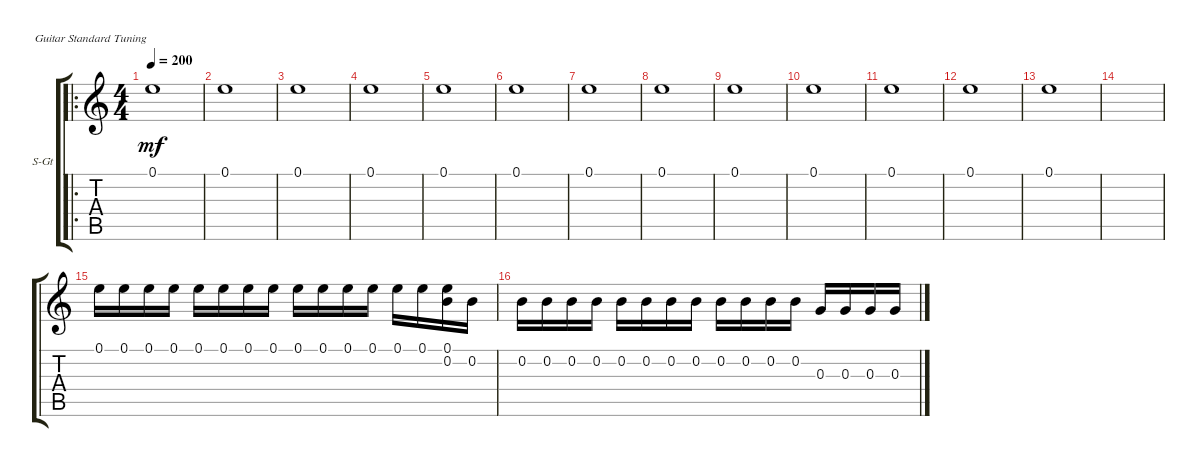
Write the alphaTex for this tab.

\defaultSystemsLayout 4
\bracketExtendMode groupsimilarinstruments
\firstSystemTrackNameOrientation horizontal
\otherSystemsTrackNameOrientation horizontal
\track ("Steel Guitar" "S-Gt") {instrument acousticguitarsteel}
\staff {score tabs}
\tuning (E4 B3 G3 D3 A2 E2)
\ro
\ts (4 4)
\tempo 200
\clef g2
\ks c
0.1.1{dy mf instrument acousticguitarsteel} |
0.1.1 |
0.1.1 |
0.1.1 |
0.1.1 |
0.1.1 |
0.1.1 |
0.1.1 |
0.1.1 |
0.1.1 |
0.1.1 |
0.1.1 |
0.1.1 |
|
0.1.16 0.1.16 0.1.16 0.1.16 0.1.16 0.1.16 0.1.16 0.1.16 0.1.16 0.1.16 0.1.16 0.1.16 0.1.16 0.1.16 (0.1 0.2).16 0.2.16 |
0.2.16 0.2.16 0.2.16 0.2.16 0.2.16 0.2.16 0.2.16 0.2.16 0.2.16 0.2.16 0.2.16 0.2.16 0.3.16 0.3.16 0.3.16 0.3.16
